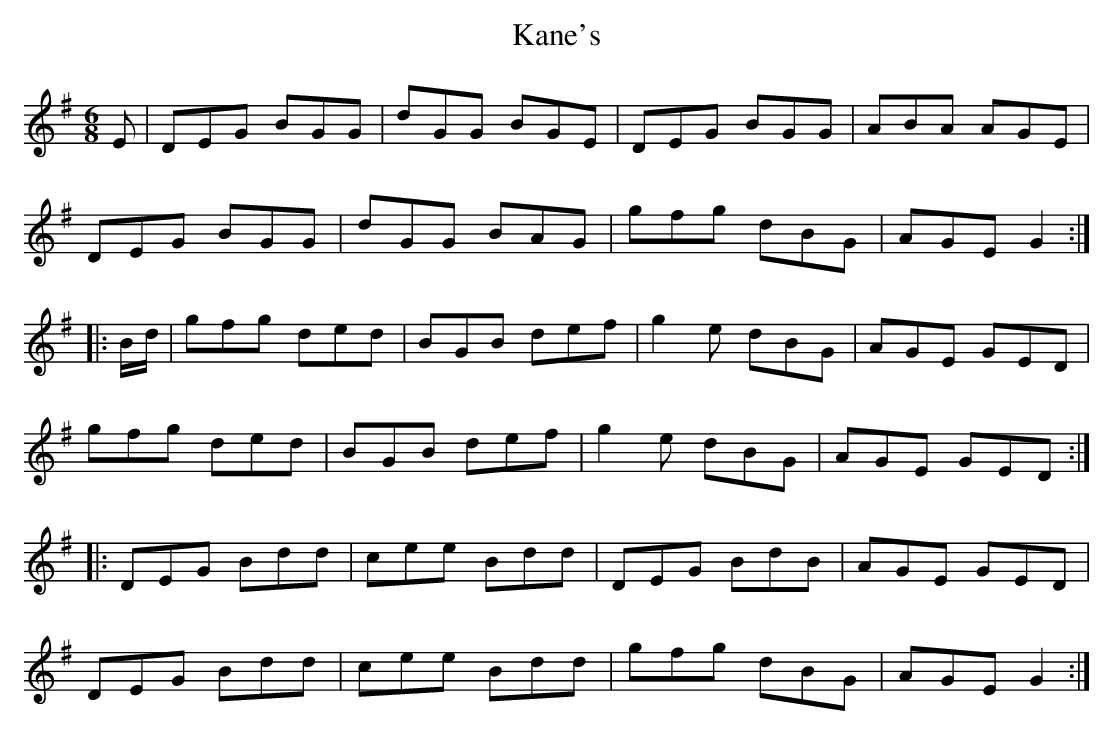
X:1
T: Kane's
L: 1/8
M: 6/8
K: G
E|DEG BGG|dGG BGE|DEG BGG|ABA AGE|
DEG BGG|dGG BAG|gfg dBG|AGE G2 :|
|:B/d/|gfg ded|BGB def|g2e dBG|AGE GED|
gfg ded|BGB def|g2e dBG|AGE GED :|
|:DEG Bdd|cee Bdd|DEG BdB|AGE GED|
DEG Bdd|cee Bdd|gfg dBG|AGE G2 :|
